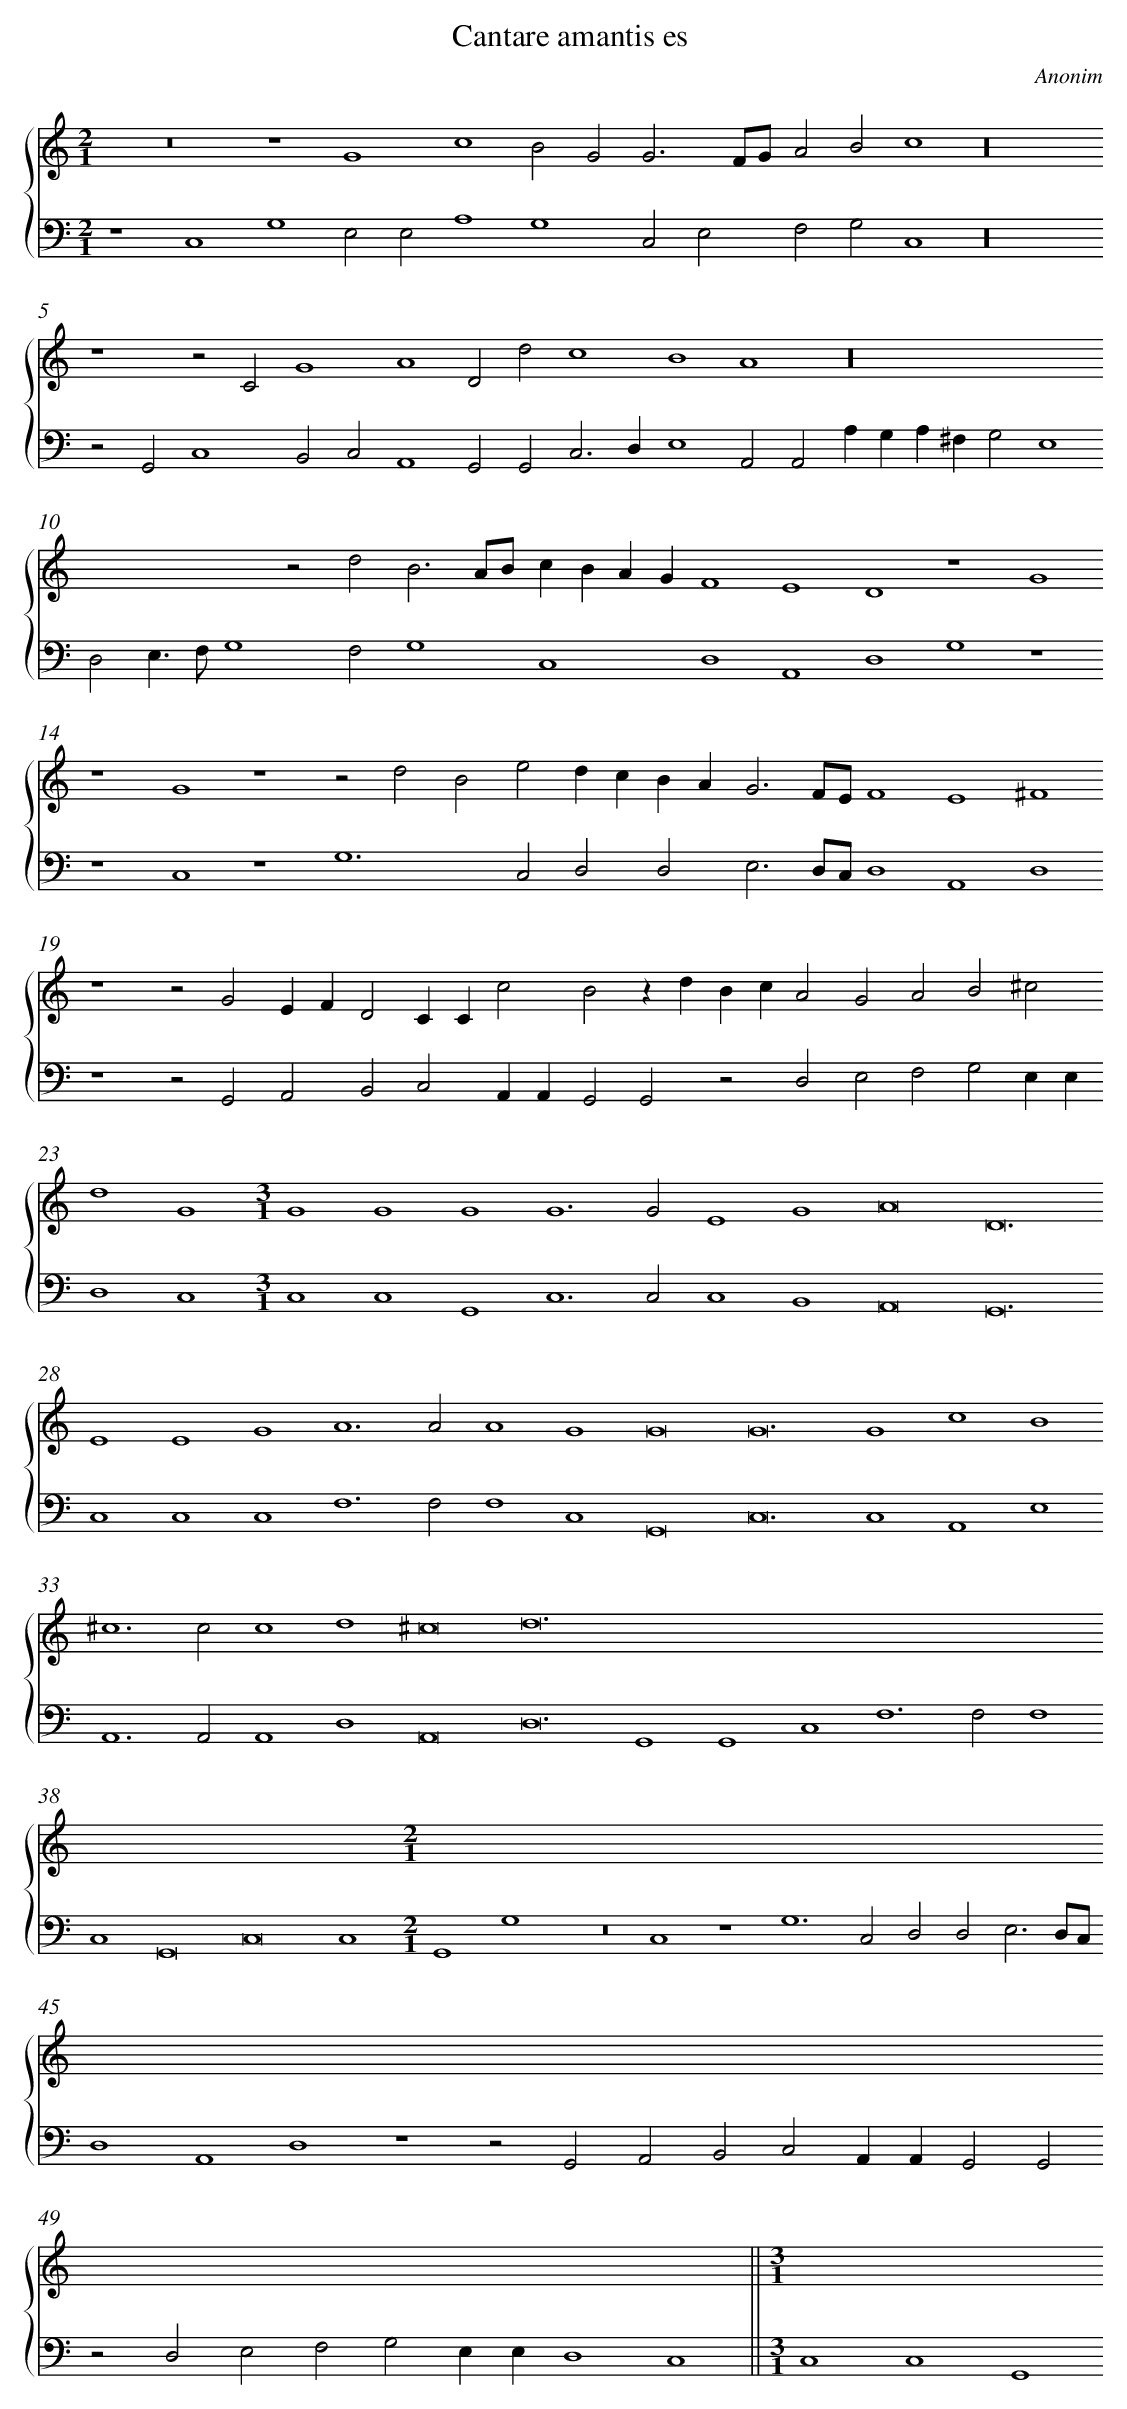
X:1
T: Cantare amantis es
C: Anonim
L: 1/4
M: 2/1
%%staves {1 2}
V: 1
V: 2 clef=bass
K: C
[V:1] z8 [I:setbarnb 1][|]
[V:2] z4 [|]
[V:1] z4 [|]
[V:2] C,4G,4 [|]
[V:1] G4c4 [|]
[V:2] E,2E,2A,4 [|]
[V:1] B2G2G3F/G/ [|]
[V:2] G,4C,2E,2 [|]
[V:1] A2B2c4 [|]
[V:2] F,2G,2C,4 [|]
[V:1] z16 [|]
[V:2] z16 [|]
[V:1]  [|]
[V:2]  [|]
[V:1] z4z2C2 [|]
[V:2] z2G,,2C,4 [|]
[V:1] G4A4 [|]
[V:2] B,,2C,2A,,4 [|]
[V:1] D2d2c4 [|]
[V:2] G,,2G,,2C,3D, [|]
[V:1] B4A4 [|]
[V:2] E,4A,,2A,,2 [|]
[V:1] z16 [|]
[V:2] A,G,A,^F,G,2E,4 [|]
[V:1]  [|]
[V:2] D,2E,>F,G,4 [|]
[V:1] z2d2B3A/B/ [|]
[V:2] F,2G,4 [|]
[V:1] cBAGF4 [|]
[V:2] C,4D,4 [|]
[V:1] E4D4 [|]
[V:2] A,,4D,4 [|]
[V:1] z4G4 [|]
[V:2] G,4z4 [|]
[V:1] z4G4 [|]
[V:2] z4C,4 [|]
[V:1] z4z2d2 [|]
[V:2] z4G,6 [|]
[V:1] B2e2dcBA [|]
[V:2] C,2D,2D,2 [|]
[V:1] G3F/E/F4 [|]
[V:2] E,3D,/C,/D,4 [|]
[V:1] E4^F4 [|]
[V:2] A,,4D,4 [|]
[V:1] z4z2G2 [|]
[V:2] z4z2G,,2 [|]
[V:1] EFD2CCc2 [|]
[V:2] A,,2B,,2C,2A,,A,, [|]
[V:1] B2zdBcA2 [|]
[V:2] G,,2G,,2z2D,2 [|]
[V:1] G2A2B2^c2 [|]
[V:2] E,2F,2G,2E,E, [|]
[V:1] d4G4 [|]
[V:2] D,4C,4 [|]
[V:1] [M:3/1]G4G4G4 [|]
[V:2] [M:3/1]C,4C,4G,,4 [|]
[V:1] G4>G4E4 [|]
[V:2] C,4>C,4C,4 [|]
[V:1] G4A8 [|]
[V:2] B,,4A,,8 [|]
[V:1] D12 [|]
[V:2] G,,12 [|]
[V:1] E4E4G4 [|]
[V:2] C,4C,4C,4 [|]
[V:1] A4>A4A4 [|]
[V:2] F,4>F,4F,4 [|]
[V:1] G4G8 [|]
[V:2] C,4G,,8 [|]
[V:1] G12 [|]
[V:2] C,12 [|]
[V:1] G4c4B4 [|]
[V:2] C,4A,,4E,4 [|]
[V:1] ^c4>c4c4 [|]
[V:2] A,,4>A,,4A,,4 [|]
[V:1] d4^c8 [|]
[V:2] D,4A,,8 [|]
[V:1] d12 [|]
[V:2] D,12 [|]
[V:1] x12 [|]
[V:2] G,,4G,,4C,4 [|]
[V:1] x12 [|]
[V:2] F,4>F,4F,4 [|]
[V:1] x12 [|]
[V:2] C,4G,,8 [|]
[V:1] x12 [|]
[V:2] C,8C,4 [|]
[V:1] [M:2/1]x8 [|]
[V:2] [M:2/1]G,,4G,4 [|]
[V:1] x8 [|]
[V:2] z8 [|]
[V:1] x8 [|]
[V:2] C,4z4 [|]
[V:1] x8 [|]
[V:2] G,6C,2 [|]
[V:1] x8 [|]
[V:2] D,2D,2E,3D,/C,/ [|]
[V:1] x8 [|]
[V:2] D,4A,,4 [|]
[V:1] x8 [|]
[V:2] D,4z4 [|]
[V:1] x8 [|]
[V:2] z2G,,2A,,2B,,2 [|]
[V:1] x8 [|]
[V:2] C,2A,,A,,G,,2G,,2 [|]
[V:1] x8 [|]
[V:2] z2D,2E,2F,2 [|]
[V:1] x8 [|]
[V:2] G,2E,E,D,4 [|]
[V:1] x4 ||
[V:2] C,4 ||
[V:1] [M:3/1]x12 [|]
[V:2] [M:3/1]C,4C,4G,,4 [|]
